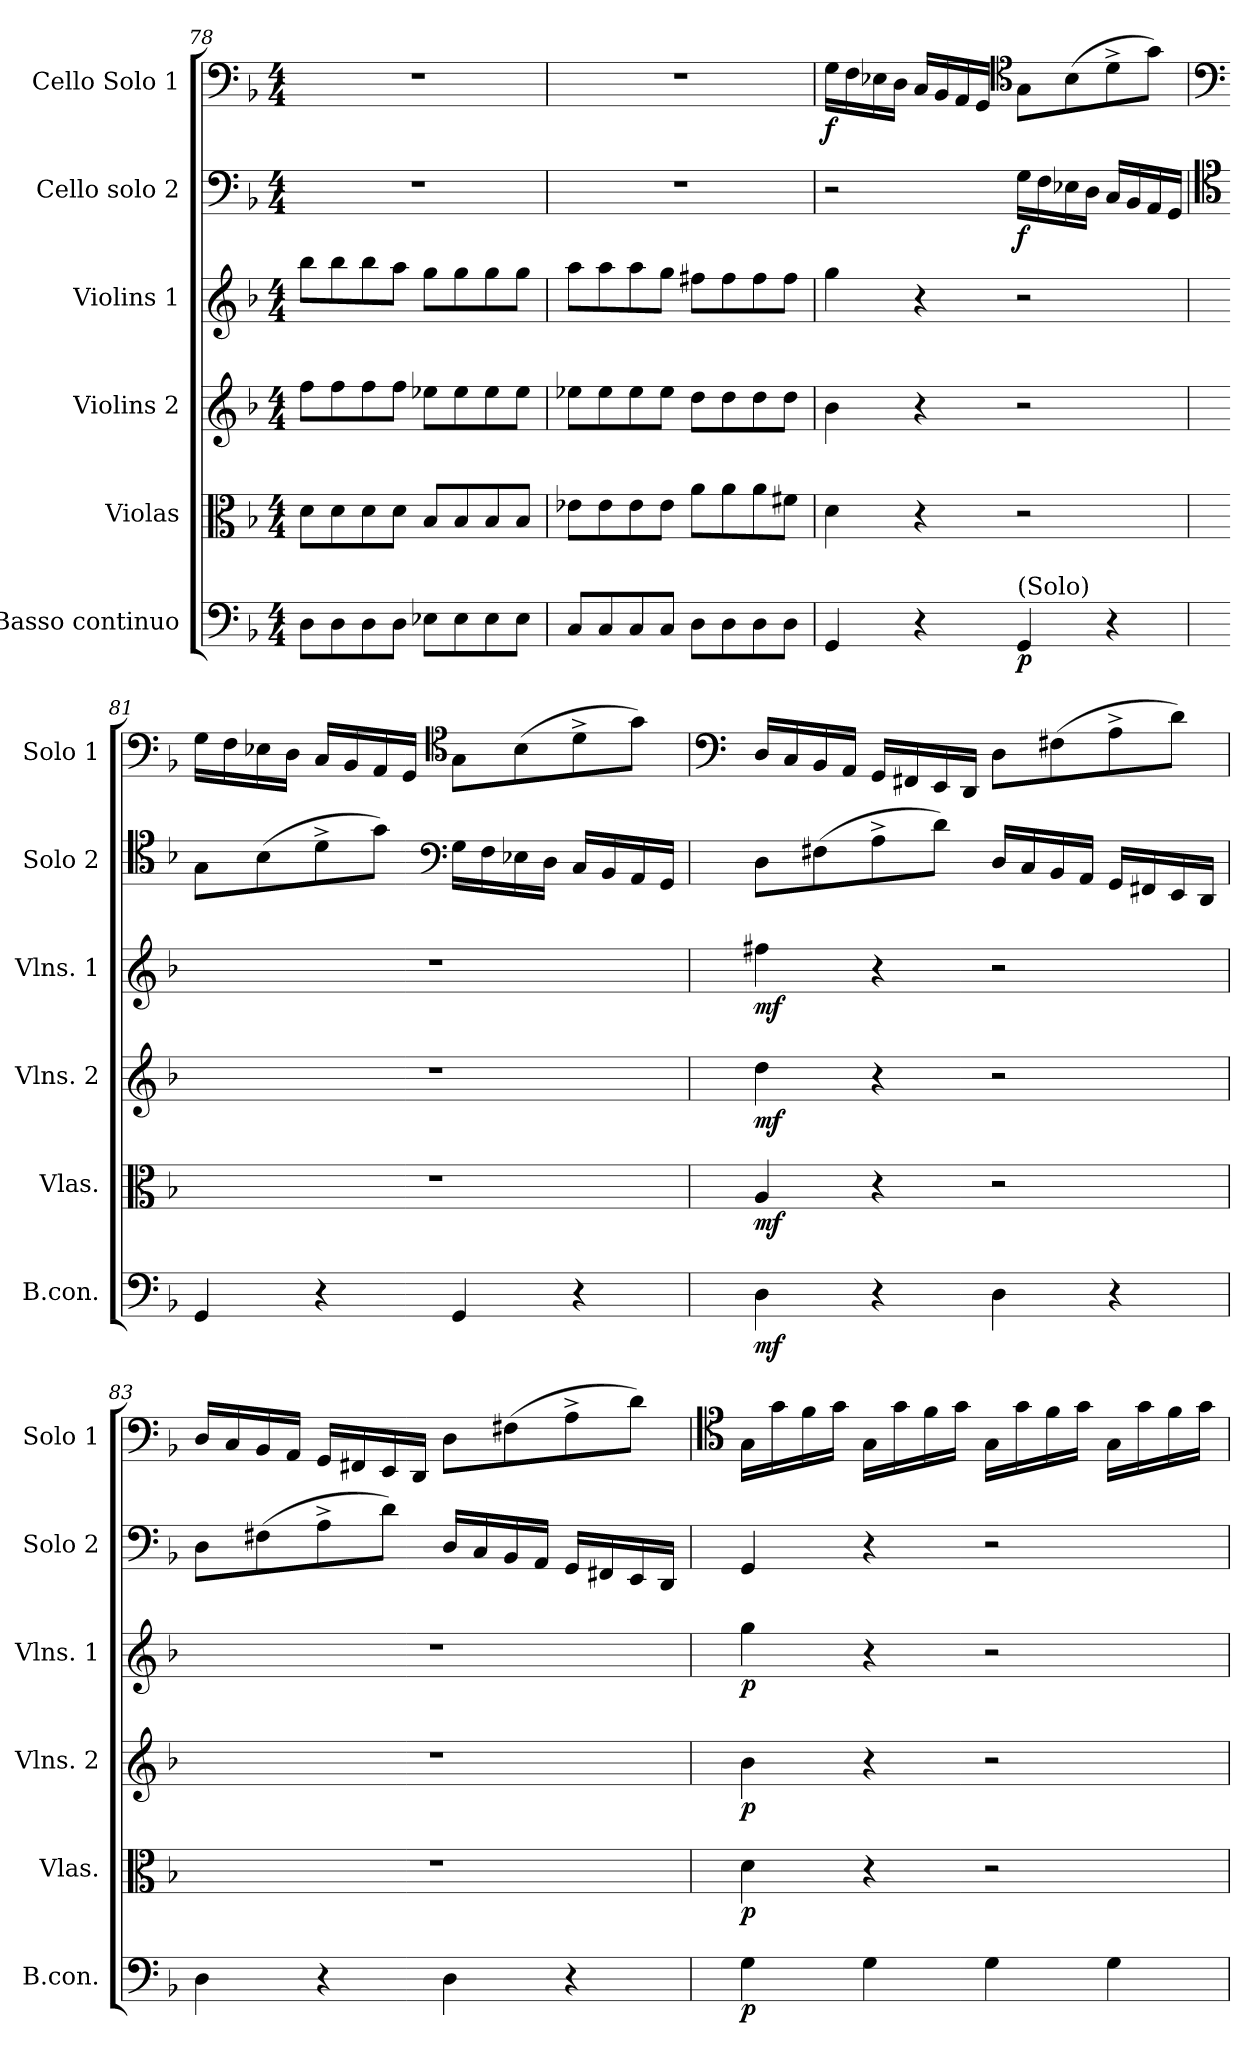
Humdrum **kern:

**kern	**dynam	**kern	**dynam	**kern	**dynam	**kern	**dynam	**kern	**dynam	**kern	**dynam
*part6	*part6	*part5	*part5	*part4	*part4	*part3	*part3	*part2	*part2	*part1	*part1
*staff6	*staff6	*staff5	*staff5	*staff4	*staff4	*staff3	*staff3	*staff2	*staff2	*staff1	*staff1
*I"Basso continuo	*	*I"Violas	*	*I"Violins 2	*	*I"Violins 1	*	*I"Cello solo 2	*	*I"Cello Solo 1	*
*I'B.con.	*	*I'Vlas.	*	*I'Vlns. 2	*	*I'Vlns. 1	*	*I'Solo 2	*	*I'Solo 1	*
*clefF4	*	*clefC3	*	*clefG2	*	*clefG2	*	*clefF4	*	*clefF4	*
*k[b-]	*	*k[b-]	*	*k[b-]	*	*k[b-]	*	*k[b-]	*	*k[b-]	*
*M4/4	*	*M4/4	*	*M4/4	*	*M4/4	*	*M4/4	*	*M4/4	*
=78	=78	=78	=78	=78	=78	=78	=78	=78	=78	=78	=78
8D\L	.	8d\L	.	8ff\L	.	8bb-\L	.	1r	.	1r	.
8D\	.	8d\	.	8ff\	.	8bb-\	.	.	.	.	.
8D\	.	8d\	.	8ff\	.	8bb-\	.	.	.	.	.
8D\J	.	8d\J	.	8ff\J	.	8aa\J	.	.	.	.	.
8E-X\L	.	8B-/L	.	8ee-X\L	.	8gg\L	.	.	.	.	.
8E-\	.	8B-/	.	8ee-\	.	8gg\	.	.	.	.	.
8E-\	.	8B-/	.	8ee-\	.	8gg\	.	.	.	.	.
8E-\J	.	8B-/J	.	8ee-\J	.	8gg\J	.	.	.	.	.
!!LO:LB:g=z
=79	=79	=79	=79	=79	=79	=79	=79	=79	=79	=79	=79
8C/L	.	8e-X\L	.	8ee-X\L	.	8aa\L	.	1r	.	1r	.
8C/	.	8e-\	.	8ee-\	.	8aa\	.	.	.	.	.
8C/	.	8e-\	.	8ee-\	.	8aa\	.	.	.	.	.
8C/J	.	8e-\J	.	8ee-\J	.	8gg\J	.	.	.	.	.
8D\L	.	8a\L	.	8dd\L	.	8ff#X\L	.	.	.	.	.
8D\	.	8a\	.	8dd\	.	8ff#\	.	.	.	.	.
8D\	.	8a\	.	8dd\	.	8ff#\	.	.	.	.	.
8D\J	.	8f#X\J	.	8dd\J	.	8ff#\J	.	.	.	.	.
=80	=80	=80	=80	=80	=80	=80	=80	=80	=80	=80	=80
!	!	!	!	!	!	!	!	!	!	!	!LO:DY:b
4GG/	.	4d\	.	4b-\	.	4gg\	.	2r	.	16G\LL	f
.	.	.	.	.	.	.	.	.	.	16F\	.
.	.	.	.	.	.	.	.	.	.	16E-X\	.
.	.	.	.	.	.	.	.	.	.	16D\JJ	.
4r	.	4r	.	4r	.	4r	.	.	.	16C/LL	.
.	.	.	.	.	.	.	.	.	.	16BB-/	.
.	.	.	.	.	.	.	.	.	.	16AA/	.
.	.	.	.	.	.	.	.	.	.	16GG/JJ	.
*	*	*	*	*	*	*	*	*	*	*clefC4	*
!LO:TX:a:t=(Solo)	!	!	!	!	!	!	!	!	!	!	!
!	!LO:DY:b	!	!	!	!	!	!	!	!LO:DY:b	!	!
4GG/	p	2r	.	2r	.	2r	.	16G\LL	f	8G\L	.
.	.	.	.	.	.	.	.	16F\	.	.	.
.	.	.	.	.	.	.	.	16E-X\	.	(>8B-\	.
.	.	.	.	.	.	.	.	16D\JJ	.	.	.
4r	.	.	.	.	.	.	.	16C/LL	.	8d^\	.
.	.	.	.	.	.	.	.	16BB-/	.	.	.
.	.	.	.	.	.	.	.	16AA/	.	8g\J)	.
.	.	.	.	.	.	.	.	16GG/JJ	.	.	.
!!LO:PB:g=z
=81	=81	=81	=81	=81	=81	=81	=81	=81	=81	=81	=81
*	*	*	*	*	*	*	*	*clefC4	*	*clefF4	*
4GG/	.	1r	.	1r	.	1r	.	8G\L	.	16G\LL	.
.	.	.	.	.	.	.	.	.	.	16F\	.
.	.	.	.	.	.	.	.	(>8B-\	.	16E-X\	.
.	.	.	.	.	.	.	.	.	.	16D\JJ	.
4r	.	.	.	.	.	.	.	8d^\	.	16C/LL	.
.	.	.	.	.	.	.	.	.	.	16BB-/	.
.	.	.	.	.	.	.	.	8g\J)	.	16AA/	.
.	.	.	.	.	.	.	.	.	.	16GG/JJ	.
*	*	*	*	*	*	*	*	*clefF4	*	*clefC4	*
4GG/	.	.	.	.	.	.	.	16G\LL	.	8G\L	.
.	.	.	.	.	.	.	.	16F\	.	.	.
.	.	.	.	.	.	.	.	16E-X\	.	(>8B-\	.
.	.	.	.	.	.	.	.	16D\JJ	.	.	.
4r	.	.	.	.	.	.	.	16C/LL	.	8d^\	.
.	.	.	.	.	.	.	.	16BB-/	.	.	.
.	.	.	.	.	.	.	.	16AA/	.	8g\J)	.
.	.	.	.	.	.	.	.	16GG/JJ	.	.	.
=82	=82	=82	=82	=82	=82	=82	=82	=82	=82	=82	=82
*	*	*	*	*	*	*	*	*	*	*clefF4	*
!	!LO:DY:b	!	!LO:DY:b	!	!LO:DY:b	!	!LO:DY:b	!	!	!	!
4D\	mf	4A/	mf	4dd\	mf	4ff#X\	mf	8D\L	.	16D/LL	.
.	.	.	.	.	.	.	.	.	.	16C/	.
.	.	.	.	.	.	.	.	(>8F#X\	.	16BB-/	.
.	.	.	.	.	.	.	.	.	.	16AA/JJ	.
4r	.	4r	.	4r	.	4r	.	8A^\	.	16GG/LL	.
.	.	.	.	.	.	.	.	.	.	16FF#X/	.
.	.	.	.	.	.	.	.	8d\J)	.	16EE/	.
.	.	.	.	.	.	.	.	.	.	16DD/JJ	.
4D\	.	2r	.	2r	.	2r	.	16D/LL	.	8D\L	.
.	.	.	.	.	.	.	.	16C/	.	.	.
.	.	.	.	.	.	.	.	16BB-/	.	(>8F#X\	.
.	.	.	.	.	.	.	.	16AA/JJ	.	.	.
4r	.	.	.	.	.	.	.	16GG/LL	.	8A^\	.
.	.	.	.	.	.	.	.	16FF#X/	.	.	.
.	.	.	.	.	.	.	.	16EE/	.	8d\J)	.
.	.	.	.	.	.	.	.	16DD/JJ	.	.	.
!!LO:LB:g=z
=83	=83	=83	=83	=83	=83	=83	=83	=83	=83	=83	=83
4D\	.	1r	.	1r	.	1r	.	8D\L	.	16D/LL	.
.	.	.	.	.	.	.	.	.	.	16C/	.
.	.	.	.	.	.	.	.	(>8F#X\	.	16BB-/	.
.	.	.	.	.	.	.	.	.	.	16AA/JJ	.
4r	.	.	.	.	.	.	.	8A^\	.	16GG/LL	.
.	.	.	.	.	.	.	.	.	.	16FF#X/	.
.	.	.	.	.	.	.	.	8d\J)	.	16EE/	.
.	.	.	.	.	.	.	.	.	.	16DD/JJ	.
4D\	.	.	.	.	.	.	.	16D/LL	.	8D\L	.
.	.	.	.	.	.	.	.	16C/	.	.	.
.	.	.	.	.	.	.	.	16BB-/	.	(>8F#X\	.
.	.	.	.	.	.	.	.	16AA/JJ	.	.	.
4r	.	.	.	.	.	.	.	16GG/LL	.	8A^\	.
.	.	.	.	.	.	.	.	16FF#X/	.	.	.
.	.	.	.	.	.	.	.	16EE/	.	8d\J)	.
.	.	.	.	.	.	.	.	16DD/JJ	.	.	.
=84	=84	=84	=84	=84	=84	=84	=84	=84	=84	=84	=84
*	*	*	*	*	*	*	*	*	*	*clefC4	*
!	!LO:DY:b	!	!LO:DY:b	!	!LO:DY:b	!	!LO:DY:b	!	!	!	!
4G\	p	4d\	p	4b-\	p	4gg\	p	4GG/	.	16G\LL	.
.	.	.	.	.	.	.	.	.	.	16g\	.
.	.	.	.	.	.	.	.	.	.	16f\	.
.	.	.	.	.	.	.	.	.	.	16g\JJ	.
4G\	.	4r	.	4r	.	4r	.	4r	.	16G\LL	.
.	.	.	.	.	.	.	.	.	.	16g\	.
.	.	.	.	.	.	.	.	.	.	16f\	.
.	.	.	.	.	.	.	.	.	.	16g\JJ	.
4G\	.	2r	.	2r	.	2r	.	2r	.	16G\LL	.
.	.	.	.	.	.	.	.	.	.	16g\	.
.	.	.	.	.	.	.	.	.	.	16f\	.
.	.	.	.	.	.	.	.	.	.	16g\JJ	.
4G\	.	.	.	.	.	.	.	.	.	16G\LL	.
.	.	.	.	.	.	.	.	.	.	16g\	.
.	.	.	.	.	.	.	.	.	.	16f\	.
.	.	.	.	.	.	.	.	.	.	16g\JJ	.
=	=	=	=	=	=	=	=	=	=	=	=
*-	*-	*-	*-	*-	*-	*-	*-	*-	*-	*-	*-
